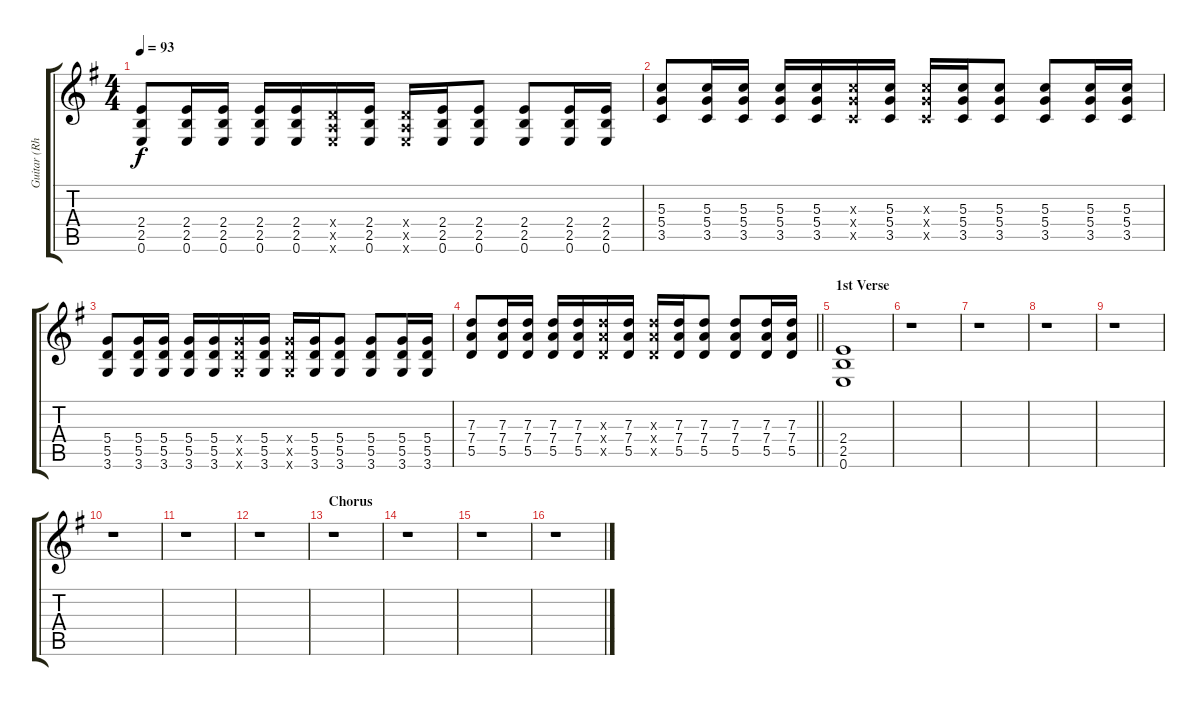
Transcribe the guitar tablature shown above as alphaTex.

\track ("Guitar (Rhythm)" "Guitar (Rh") {instrument overdrivenguitar}
\staff {score tabs}
\tuning (E4 B3 G3 D3 A2 E2) {hide}
\ts (4 4)
\tempo 93
\clef g2
\ks eminor
(2.4 2.5 0.6).8{dy f} (2.4 2.5 0.6).16 (2.4 2.5 0.6).16 (2.4 2.5 0.6).16 (2.4 2.5 0.6).16 (0.4{x} 0.5{x} 0.6{x}).16 (2.4 2.5 0.6).16 (0.4{x} 0.5{x} 0.6{x}).16 (2.4 2.5 0.6).16 (2.4 2.5 0.6).8 (2.4 2.5 0.6).8 (2.4 2.5 0.6).16 (2.4 2.5 0.6).16 |
(5.3 5.4 3.5).8 (5.3 5.4 3.5).16 (5.3 5.4 3.5).16 (5.3 5.4 3.5).16 (5.3 5.4 3.5).16 (5.3{x} 5.4{x} 3.5{x}).16 (5.3 5.4 3.5).16 (5.3{x} 5.4{x} 3.5{x}).16 (5.3 5.4 3.5).16 (5.3 5.4 3.5).8 (5.3 5.4 3.5).8 (5.3 5.4 3.5).16 (5.3 5.4 3.5).16 |
(5.4 5.5 3.6).8 (5.4 5.5 3.6).16 (5.4 5.5 3.6).16 (5.4 5.5 3.6).16 (5.4 5.5 3.6).16 (5.4{x} 5.5{x} 3.6{x}).16 (5.4 5.5 3.6).16 (5.4{x} 5.5{x} 3.6{x}).16 (5.4 5.5 3.6).16 (5.4 5.5 3.6).8 (5.4 5.5 3.6).8 (5.4 5.5 3.6).16 (5.4 5.5 3.6).16 |
\barLineRight lightlight
(7.3 7.4 5.5).8 (7.3 7.4 5.5).16 (7.3 7.4 5.5).16 (7.3 7.4 5.5).16 (7.3 7.4 5.5).16 (7.3{x} 7.4{x} 5.5{x}).16 (7.3 7.4 5.5).16 (7.3{x} 7.4{x} 5.5{x}).16 (7.3 7.4 5.5).16 (7.3 7.4 5.5).8 (7.3 7.4 5.5).8 (7.3 7.4 5.5).16 (7.3 7.4 5.5).16 |
\section ("" "1st Verse")
(2.4 2.5 0.6).1{volume 0} |
r.1 |
r.1 |
r.1 |
r.1 |
r.1 |
r.1 |
r.1 |
\section ("" "Chorus")
r.1 |
r.1 |
r.1 |
r.1
